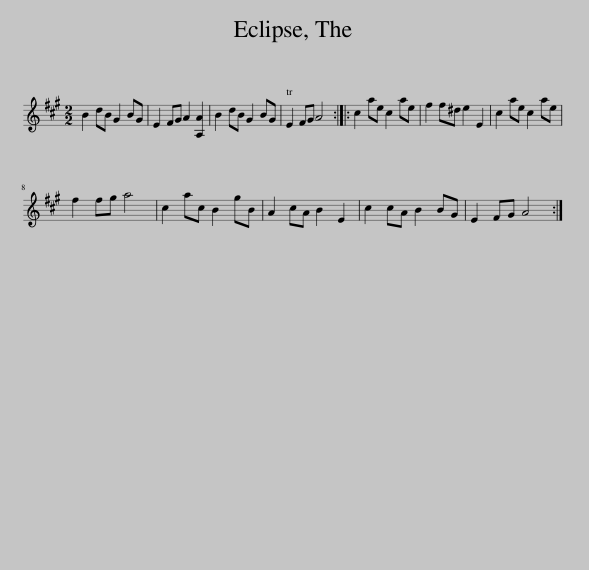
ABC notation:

X:1
L:1/8
M:2/2
I:linebreak $
K:A
V:1 treble
V:1
 B2 dB G2 BG | E2 FG A2 [A,A]2 | B2 dB G2 BG | E2 FG A4 :: c2 ae c2 ae | %5
 f2 f^d e2 E2 | c2 ae c2 ae |$ f2 fg a4 | c2 ac B2 gB | A2 cA B2 E2 | %10
 c2 cA B2 BG | E2 FG A4 :| %12
